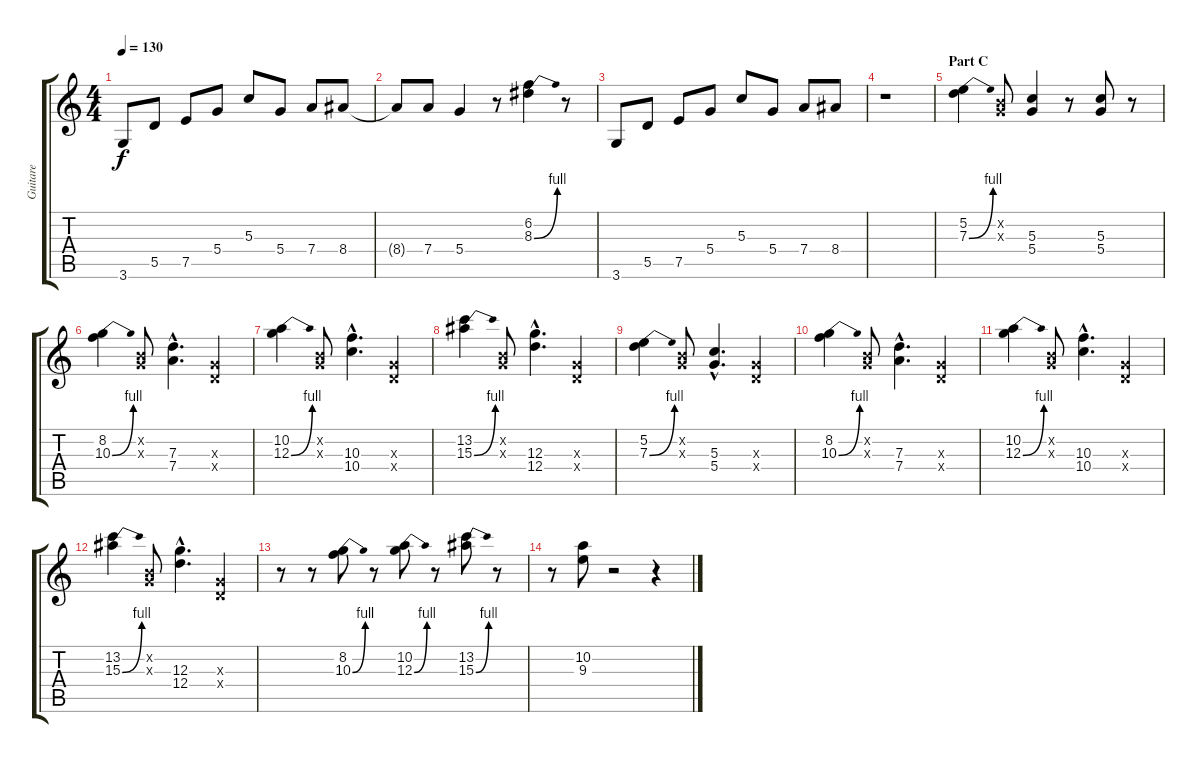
\track ("Guitare" "Guitare") {instrument overdrivenguitar}
\staff {score tabs}
\tuning (E4 B3 G3 D3 A2 E2) {hide}
\ts (4 4)
\tempo 130
\clef g2
\ks c
3.6.8{dy f} 5.5.8 7.5.8 5.4.8 5.3.8 5.4.8 7.4.8 8.4.8 |
8.4{t}.8 7.4.8 5.4.4 r.8 (6.2 8.3{be (bend 0 0 60 4)}).4 r.8 |
3.6.8 5.5.8 7.5.8 5.4.8 5.3.8 5.4.8 7.4.8 8.4.8 |
r.1 |
\section ("" "Part C")
(5.2 7.3{be (bend 0 0 60 4)}).4 (0.2{x} 0.3{x}).8 (5.3 5.4).4 r.8 (5.3 5.4).8 r.8 |
(8.2 10.3{be (bend 0 0 60 4)}).4 (0.2{x} 0.3{x}).8 (7.3{hac} 7.4{hac}).4{d} (0.3{x} 0.4{x}).4 |
(10.2 12.3{be (bend 0 0 60 4)}).4 (0.2{x} 0.3{x}).8 (10.3{hac} 10.4{hac}).4{d} (0.3{x} 0.4{x}).4 |
(13.2 15.3{be (bend 0 0 60 4)}).4 (0.2{x} 0.3{x}).8 (12.3{hac} 12.4{hac}).4{d} (0.3{x} 0.4{x}).4 |
(5.2 7.3{be (bend 0 0 60 4)}).4 (0.2{x} 0.3{x}).8 (5.3{hac} 5.4{hac}).4{d} (0.3{x} 0.4{x}).4 |
(8.2 10.3{be (bend 0 0 60 4)}).4 (0.2{x} 0.3{x}).8 (7.3{hac} 7.4{hac}).4{d} (0.3{x} 0.4{x}).4 |
(10.2 12.3{be (bend 0 0 60 4)}).4 (0.2{x} 0.3{x}).8 (10.3{hac} 10.4{hac}).4{d} (0.3{x} 0.4{x}).4 |
(13.2 15.3{be (bend 0 0 60 4)}).4 (0.2{x} 0.3{x}).8 (12.3{hac} 12.4{hac}).4{d} (0.3{x} 0.4{x}).4 |
r.8 r.8 (8.2 10.3{be (bend 0 0 60 4)}).8 r.8 (10.2 12.3{be (bend 0 0 60 4)}).8 r.8 (13.2 15.3{be (bend 0 0 60 4)}).8 r.8 |
r.8 (10.2 9.3).8 r.2 r.4
